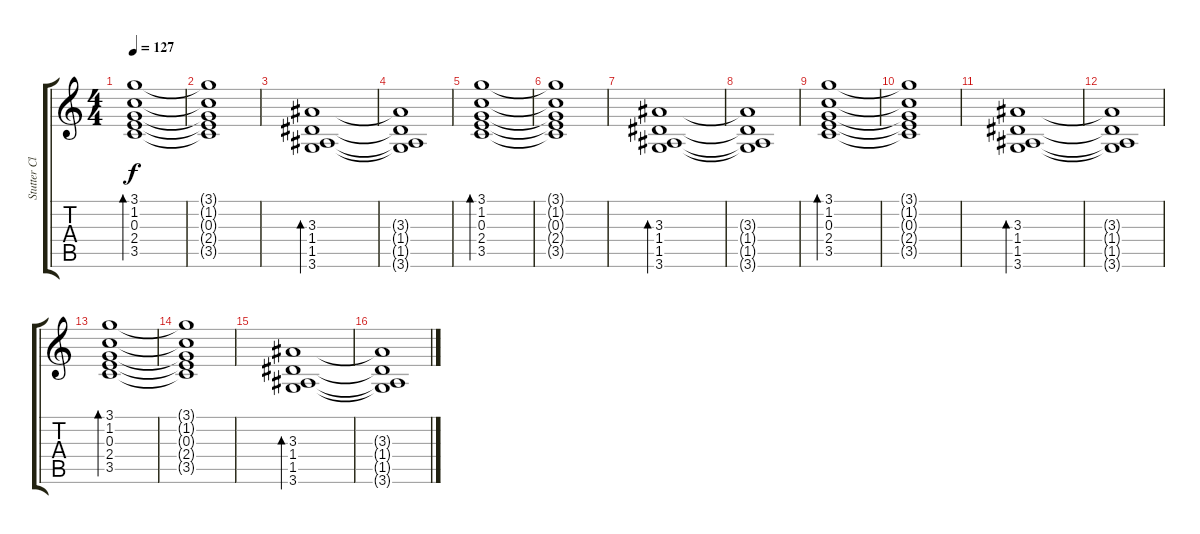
\track ("Stutter Clean Guitar" "Stutter Cl") {instrument electricguitarjazz}
\staff {score tabs}
\tuning (E4 B3 G3 D3 A2 E2) {hide}
\ts (4 4)
\tempo 127
\clef g2
\ks c
(3.1 1.2 0.3 2.4 3.5).1{bd 120 dy f} |
(3.1{t} 1.2{t} 0.3{t} 2.4{t} 3.5{t}).1 |
(3.3 1.4 1.5 3.6).1{bd 120} |
(3.3{t} 1.4{t} 1.5{t} 3.6{t}).1 |
(3.1 1.2 0.3 2.4 3.5).1{bd 120} |
(3.1{t} 1.2{t} 0.3{t} 2.4{t} 3.5{t}).1 |
(3.3 1.4 1.5 3.6).1{bd 120} |
(3.3{t} 1.4{t} 1.5{t} 3.6{t}).1 |
(3.1 1.2 0.3 2.4 3.5).1{bd 120} |
(3.1{t} 1.2{t} 0.3{t} 2.4{t} 3.5{t}).1 |
(3.3 1.4 1.5 3.6).1{bd 120} |
(3.3{t} 1.4{t} 1.5{t} 3.6{t}).1 |
(3.1 1.2 0.3 2.4 3.5).1{bd 120} |
(3.1{t} 1.2{t} 0.3{t} 2.4{t} 3.5{t}).1 |
(3.3 1.4 1.5 3.6).1{bd 120} |
(3.3{t} 1.4{t} 1.5{t} 3.6{t}).1
